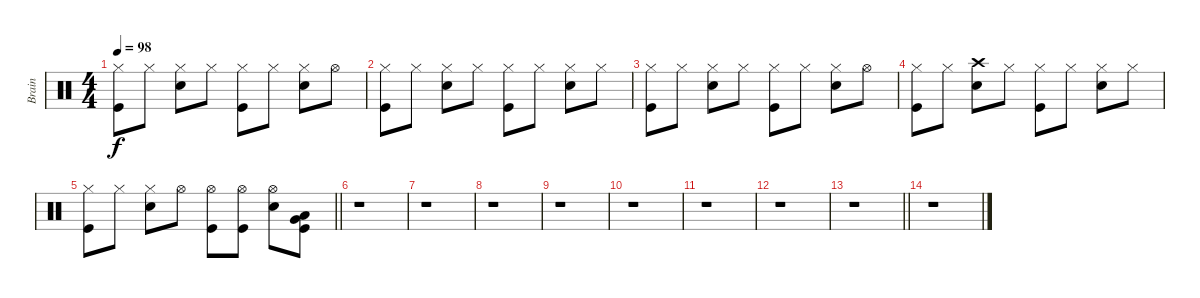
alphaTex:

\track ("Brain" "Brain") {instrument percussion}
\staff {score}
\articulation defaults
\ts (4 4)
\tempo 98
\clef neutral
\ks c
("Hi-Hat (closed)" "Kick (hit)").8{dy f} "Hi-Hat (closed)".8 ("Hi-Hat (closed)" "Snare (hit) 2").8 "Hi-Hat (closed)".8 ("Hi-Hat (closed)" "Kick (hit)").8 "Hi-Hat (closed)".8 ("Hi-Hat (closed)" "Snare (hit) 2").8 "Hi-Hat (open)".8 |
("Hi-Hat (closed)" "Kick (hit)").8 "Hi-Hat (closed)".8 ("Hi-Hat (closed)" "Snare (hit) 2").8 "Hi-Hat (closed)".8 ("Hi-Hat (closed)" "Kick (hit)").8 "Hi-Hat (closed)".8 ("Hi-Hat (closed)" "Snare (hit) 2").8 "Hi-Hat (closed)".8 |
("Hi-Hat (closed)" "Kick (hit)").8 "Hi-Hat (closed)".8 ("Hi-Hat (closed)" "Snare (hit) 2").8 "Hi-Hat (closed)".8 ("Hi-Hat (closed)" "Kick (hit)").8 "Hi-Hat (closed)".8 ("Hi-Hat (closed)" "Snare (hit) 2").8 "Hi-Hat (open)".8 |
("Hi-Hat (closed)" "Kick (hit)").8 "Hi-Hat (closed)".8 ("Crash high (hit)" "Snare (hit) 2").8 "Hi-Hat (closed)".8 ("Hi-Hat (closed)" "Kick (hit)").8 "Hi-Hat (closed)".8 ("Hi-Hat (closed)" "Snare (hit) 2").8 "Hi-Hat (closed)".8 |
\barLineRight lightlight
("Hi-Hat (closed)" "Kick (hit)").8 "Hi-Hat (closed)".8 ("Hi-Hat (closed)" "Snare (hit) 2").8 "Hi-Hat (open)".8 ("Hi-Hat (open)" "Kick (hit)").8 ("Hi-Hat (open)" "Kick (hit)").8 ("Hi-Hat (open)" "Snare (hit) 2").8 ("Low Tom (hit)" "Very Low Tom (hit)" "Kick (hit)").8 |
r.1 |
r.1 |
r.1 |
r.1 |
r.1 |
r.1 |
r.1 |
\barLineRight lightlight
r.1 |
r.1
